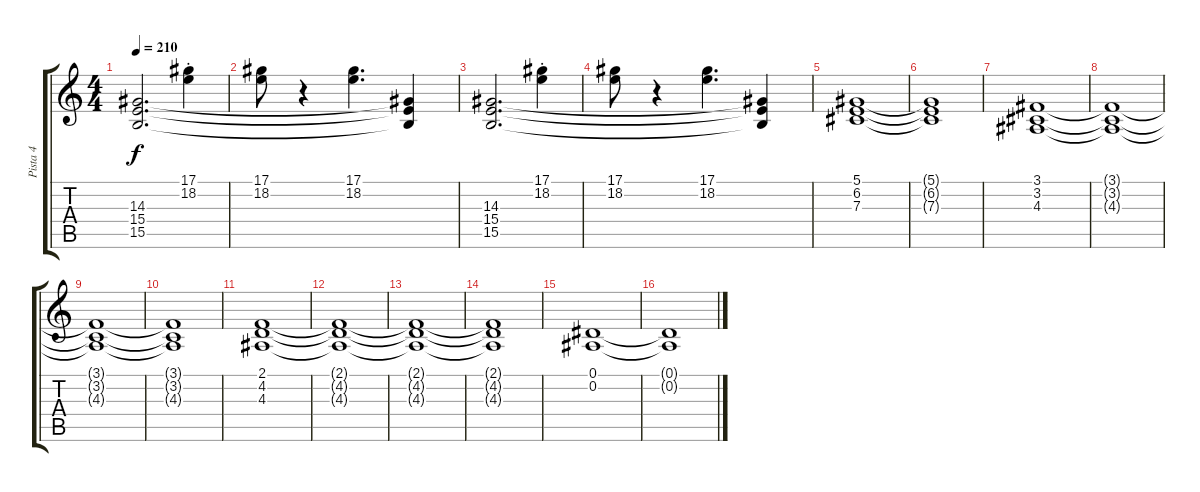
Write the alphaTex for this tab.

\track ("Pista 4" "Pista 4") {instrument reedorgan}
\staff {score tabs}
\tuning (Eb4 Bb3 Gb3 Db3 Ab2 Eb2) {hide}
\ts (4 4)
\tempo 210
\clef g2
\ks c
(14.3 15.4 15.5).2{d dy f} (17.1{st} 18.2{st}).4{volume 10 instrument synthbrass1} |
(17.1 18.2).8 r.4 (17.1 18.2).4{d} (14.3{t} 15.4{t} 15.5{t}).4{volume 8 instrument reedorgan} |
(14.3 15.4 15.5).2{d} (17.1{st} 18.2{st}).4{volume 10 instrument synthbrass1} |
(17.1 18.2).8 r.4 (17.1 18.2).4{d} (14.3{t} 15.4{t} 15.5{t}).4{volume 8 instrument reedorgan} |
(5.1 6.2 7.3).1 |
(5.1{t} 6.2{t} 7.3{t}).1 |
(3.1 3.2 4.3).1 |
(3.1{t} 3.2{t} 4.3{t}).1 |
(3.1{t} 3.2{t} 4.3{t}).1 |
(3.1{t} 3.2{t} 4.3{t}).1 |
(2.1 4.2 4.3).1 |
(2.1{t} 4.2{t} 4.3{t}).1 |
(2.1{t} 4.2{t} 4.3{t}).1 |
(2.1{t} 4.2{t} 4.3{t}).1 |
(0.1 0.2).1 |
(0.1{t} 0.2{t}).1
